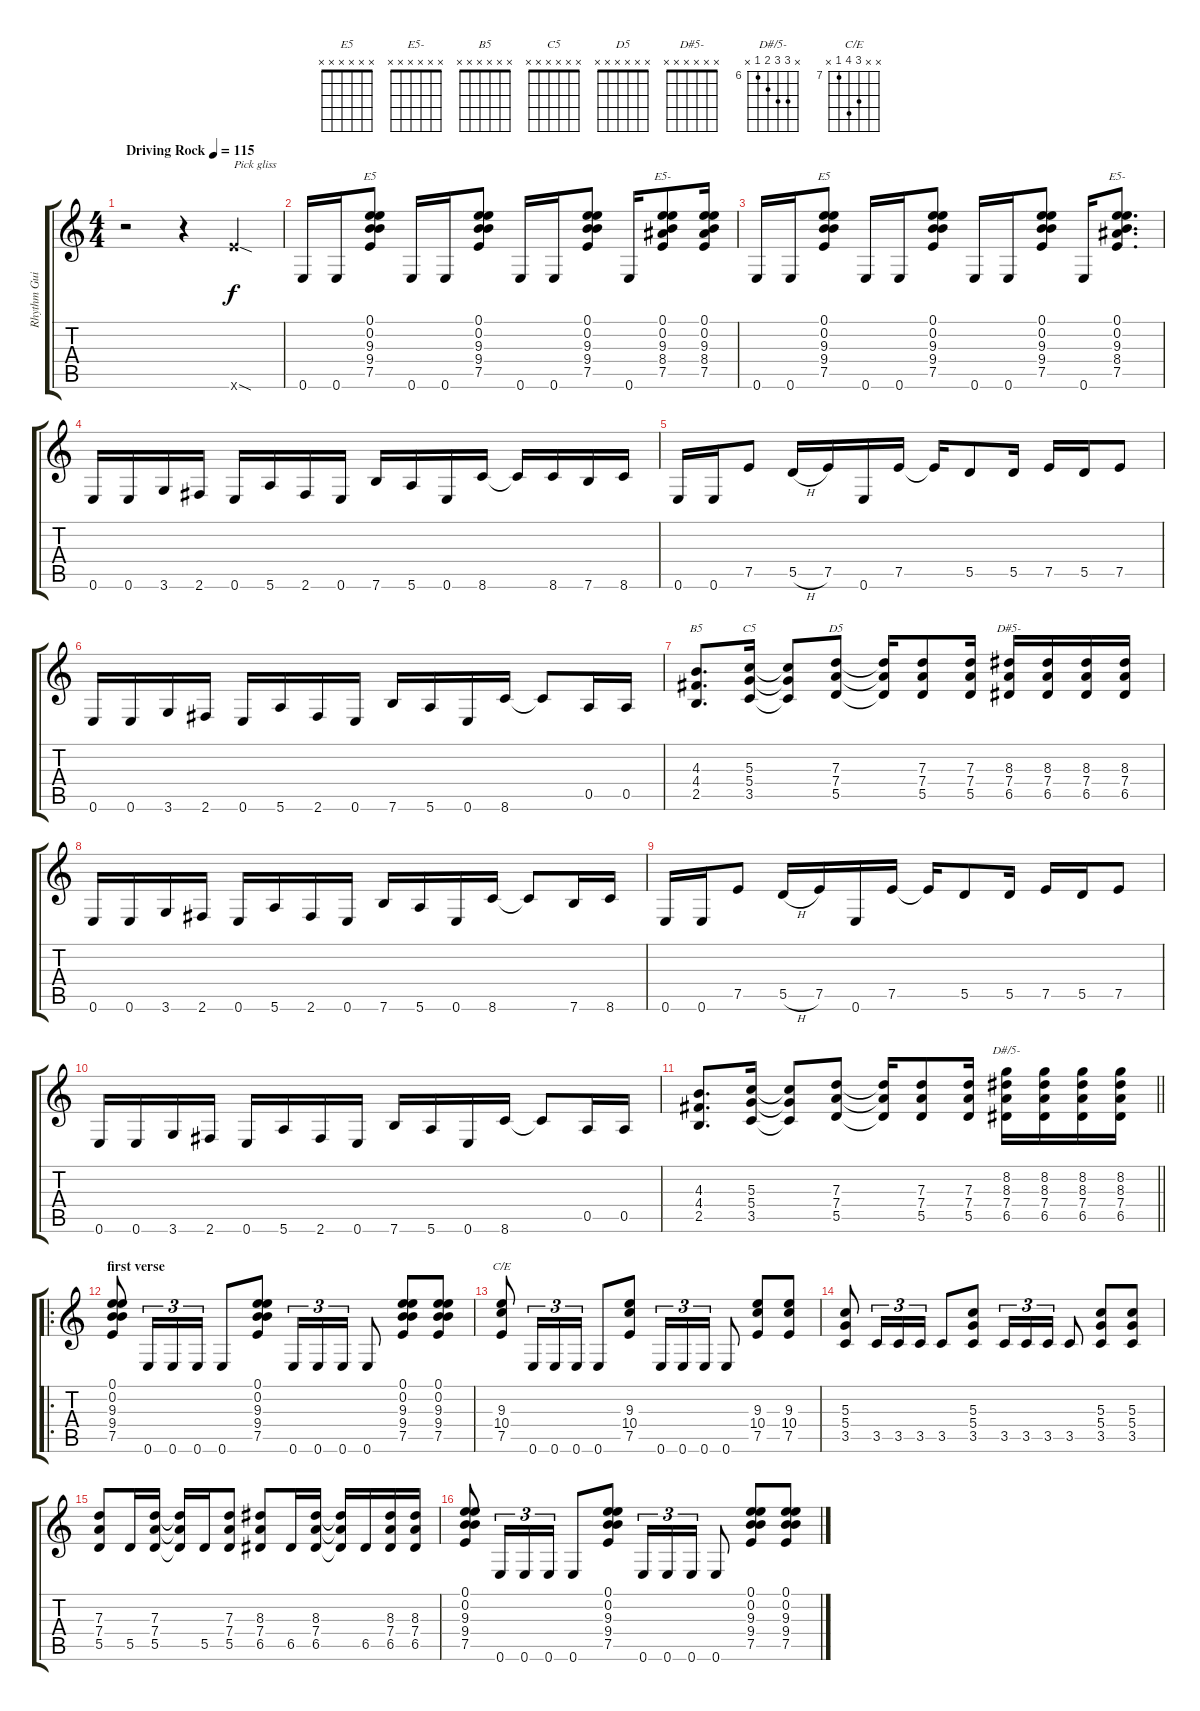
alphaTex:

\track ("Rhythm Guitar 1" "Rhythm Gui") {instrument overdrivenguitar}
\staff {score tabs}
\tuning (E4 B3 G3 D3 A2 E2) {hide}
\chord ("E5" 0 0 9 9 7 x) {firstfret 7}
\chord ("E5-" x x 3 2 1 0)
\chord ("E5" x x x x x x)
\chord ("E5-" x x x x x x)
\chord ("B5" x x x x x x)
\chord ("C5" x x x x x x)
\chord ("D5" x x x x x x)
\chord ("D#5-" x x x x x x)
\chord ("D#/5-" x 8 8 7 6 x) {firstfret 6}
\chord ("C/E" x x 9 10 7 x) {firstfret 7}
\ts (4 4)
\tempo (115 "Driving Rock")
\clef g2
\ks c
r.2{dy f instrument overdrivenguitar} r.4 12.6{sod x}.4{txt "Pick gliss"} |
0.6.16 0.6.16 (0.1 0.2 9.3 9.4 7.5).8{ch "E5"} 0.6.16 0.6.16 (0.1 0.2 9.3 9.4 7.5).8 0.6.16 0.6.16 (0.1 0.2 9.3 9.4 7.5).8 0.6.16 (0.1 0.2 9.3 8.4 7.5).8{ch "E5-"} (0.1 0.2 9.3 8.4 7.5).16 |
0.6.16 0.6.16 (0.1 0.2 9.3 9.4 7.5).8{ch "E5"} 0.6.16 0.6.16 (0.1 0.2 9.3 9.4 7.5).8 0.6.16 0.6.16 (0.1 0.2 9.3 9.4 7.5).8 0.6.16 (0.1 0.2 9.3 8.4 7.5).8{d ch "E5-"} |
0.6.16 0.6.16 3.6.16 2.6.16 0.6.16 5.6.16 2.6.16 0.6.16 7.6.16 5.6.16 0.6.16 8.6.16 8.6{t}.16 8.6.16 7.6.16 8.6.16 |
0.6.16 0.6.16 7.5.8 5.5{h}.16 7.5.16 0.6.16 7.5.16 7.5{t}.16 5.5.8 5.5.16 7.5.16 5.5.16 7.5.8 |
0.6.16 0.6.16 3.6.16 2.6.16 0.6.16 5.6.16 2.6.16 0.6.16 7.6.16 5.6.16 0.6.16 8.6.16 8.6{t}.8 0.5.16 0.5.16 |
(4.3 4.4 2.5).8{d ch "B5"} (5.3 5.4 3.5).16{ch "C5"} (5.3{t} 5.4{t} 3.5{t}).8 (7.3 7.4 5.5).8{ch "D5"} (7.3{t} 7.4{t} 5.5{t}).16 (7.3 7.4 5.5).8 (7.3 7.4 5.5).16 (8.3 7.4 6.5).16{ch "D#5-"} (8.3 7.4 6.5).16 (8.3 7.4 6.5).16 (8.3 7.4 6.5).16 |
0.6.16 0.6.16 3.6.16 2.6.16 0.6.16 5.6.16 2.6.16 0.6.16 7.6.16 5.6.16 0.6.16 8.6.16 8.6{t}.8 7.6.16 8.6.16 |
0.6.16 0.6.16 7.5.8 5.5{h}.16 7.5.16 0.6.16 7.5.16 7.5{t}.16 5.5.8 5.5.16 7.5.16 5.5.16 7.5.8 |
0.6.16 0.6.16 3.6.16 2.6.16 0.6.16 5.6.16 2.6.16 0.6.16 7.6.16 5.6.16 0.6.16 8.6.16 8.6{t}.8 0.5.16 0.5.16 |
\barLineRight lightlight
(4.3 4.4 2.5).8{d} (5.3 5.4 3.5).16 (5.3{t} 5.4{t} 3.5{t}).8 (7.3 7.4 5.5).8 (7.3{t} 7.4{t} 5.5{t}).16 (7.3 7.4 5.5).8 (7.3 7.4 5.5).16 (8.2 8.3 7.4 6.5).16{ch "D#/5-"} (8.2 8.3 7.4 6.5).16 (8.2 8.3 7.4 6.5).16 (8.2 8.3 7.4 6.5).16 |
\ro
\section ("" "first verse")
(0.1 0.2 9.3 9.4 7.5).8 0.6.16{tu (3 2)} 0.6.16{tu (3 2)} 0.6.16{tu (3 2)} 0.6.8 (0.1 0.2 9.3 9.4 7.5).8 0.6.16{tu (3 2)} 0.6.16{tu (3 2)} 0.6.16{tu (3 2)} 0.6.8 (0.1 0.2 9.3 9.4 7.5).8 (0.1 0.2 9.3 9.4 7.5).8 |
(9.3 10.4 7.5).8{ch "C/E"} 0.6.16{tu (3 2)} 0.6.16{tu (3 2)} 0.6.16{tu (3 2)} 0.6.8 (9.3 10.4 7.5).8 0.6.16{tu (3 2)} 0.6.16{tu (3 2)} 0.6.16{tu (3 2)} 0.6.8 (9.3 10.4 7.5).8 (9.3 10.4 7.5).8 |
(5.3 5.4 3.5).8 3.5.16{tu (3 2)} 3.5.16{tu (3 2)} 3.5.16{tu (3 2)} 3.5.8 (5.3 5.4 3.5).8 3.5.16{tu (3 2)} 3.5.16{tu (3 2)} 3.5.16{tu (3 2)} 3.5.8 (5.3 5.4 3.5).8 (5.3 5.4 3.5).8 |
(7.3 7.4 5.5).8 5.5.16 (7.3 7.4 5.5).16 (7.3{t} 7.4{t} 5.5{t}).16 5.5.16 (7.3 7.4 5.5).8 (8.3 7.4 6.5).8 6.5.16 (8.3 7.4 6.5).16 (8.3{t} 7.4{t} 6.5{t}).16 6.5.16 (8.3 7.4 6.5).16 (8.3 7.4 6.5).16 |
(0.1 0.2 9.3 9.4 7.5).8 0.6.16{tu (3 2)} 0.6.16{tu (3 2)} 0.6.16{tu (3 2)} 0.6.8 (0.1 0.2 9.3 9.4 7.5).8 0.6.16{tu (3 2)} 0.6.16{tu (3 2)} 0.6.16{tu (3 2)} 0.6.8 (0.1 0.2 9.3 9.4 7.5).8 (0.1 0.2 9.3 9.4 7.5).8
